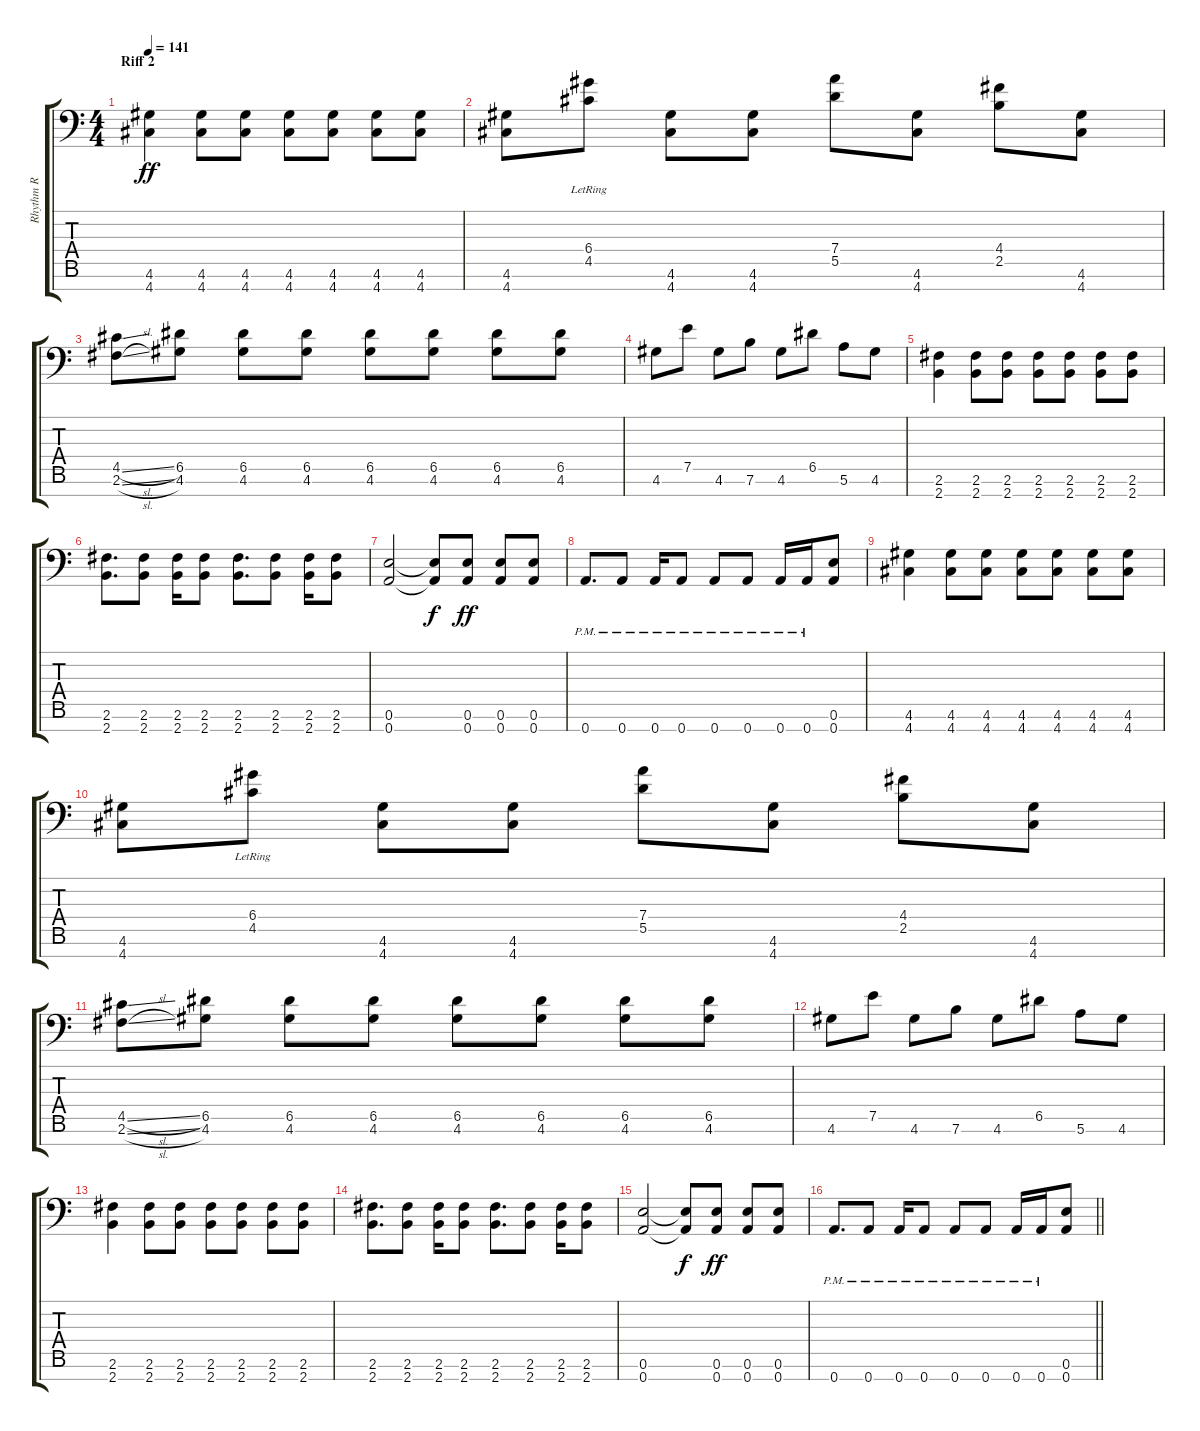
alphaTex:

\track ("Rhythm R" "Rhythm R") {instrument overdrivenguitar}
\staff {score tabs}
\tuning (E4 B3 G3 D3 A2 E2 A1) {hide}
\ts (4 4)
\section ("" "Riff 2")
\tempo 141
\clef f4
\ks c
(4.6 4.7).4{dy ff} (4.6 4.7).8 (4.6 4.7).8 (4.6 4.7).8 (4.6 4.7).8 (4.6 4.7).8 (4.6 4.7).8 |
(4.6 4.7).8 (6.4{lr} 4.5{lr}).8 (4.6 4.7).8 (4.6 4.7).8 (7.4 5.5).8 (4.6 4.7).8 (4.4 2.5).8 (4.6 4.7).8 |
(4.5{sl} 2.6{sl}).8 (6.5 4.6).8 (6.5 4.6).8 (6.5 4.6).8 (6.5 4.6).8 (6.5 4.6).8 (6.5 4.6).8 (6.5 4.6).8 |
4.6.8 7.5.8 4.6.8 7.6.8 4.6.8 6.5.8 5.6.8 4.6.8 |
(2.6 2.7).4 (2.6 2.7).8 (2.6 2.7).8 (2.6 2.7).8 (2.6 2.7).8 (2.6 2.7).8 (2.6 2.7).8 |
(2.6 2.7).8{d} (2.6 2.7).8 (2.6 2.7).16 (2.6 2.7).8 (2.6 2.7).8{d} (2.6 2.7).8 (2.6 2.7).16 (2.6 2.7).8 |
(0.6 0.7).2 (0.6{t} 0.7{t}).8{dy f} (0.6 0.7).8{dy ff} (0.6 0.7).8 (0.6 0.7).8 |
0.7{pm}.8{d} 0.7{pm}.8 0.7{pm}.16 0.7{pm}.8 0.7{pm}.8 0.7{pm}.8 0.7{pm}.16 0.7{pm}.16 (0.6 0.7).8 |
(4.6 4.7).4 (4.6 4.7).8 (4.6 4.7).8 (4.6 4.7).8 (4.6 4.7).8 (4.6 4.7).8 (4.6 4.7).8 |
(4.6 4.7).8 (6.4{lr} 4.5{lr}).8 (4.6 4.7).8 (4.6 4.7).8 (7.4 5.5).8 (4.6 4.7).8 (4.4 2.5).8 (4.6 4.7).8 |
(4.5{sl} 2.6{sl}).8 (6.5 4.6).8 (6.5 4.6).8 (6.5 4.6).8 (6.5 4.6).8 (6.5 4.6).8 (6.5 4.6).8 (6.5 4.6).8 |
4.6.8 7.5.8 4.6.8 7.6.8 4.6.8 6.5.8 5.6.8 4.6.8 |
(2.6 2.7).4 (2.6 2.7).8 (2.6 2.7).8 (2.6 2.7).8 (2.6 2.7).8 (2.6 2.7).8 (2.6 2.7).8 |
(2.6 2.7).8{d} (2.6 2.7).8 (2.6 2.7).16 (2.6 2.7).8 (2.6 2.7).8{d} (2.6 2.7).8 (2.6 2.7).16 (2.6 2.7).8 |
(0.6 0.7).2 (0.6{t} 0.7{t}).8{dy f} (0.6 0.7).8{dy ff} (0.6 0.7).8 (0.6 0.7).8 |
\barLineRight lightlight
0.7{pm}.8{d} 0.7{pm}.8 0.7{pm}.16 0.7{pm}.8 0.7{pm}.8 0.7{pm}.8 0.7{pm}.16 0.7{pm}.16 (0.6 0.7).8
